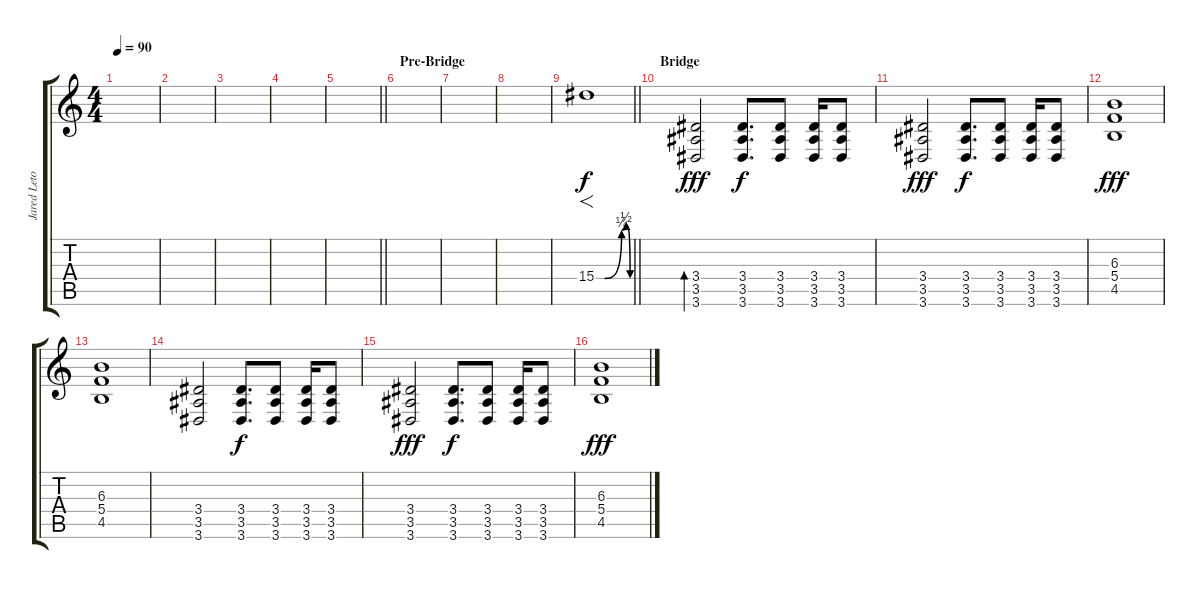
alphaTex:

\track ("Jared Leto - Guitar" "Jared Leto") {instrument overdrivenguitar}
\staff {score tabs}
\tuning (D4 A3 F3 C3 G2 C2) {hide}
\ts (4 4)
\tempo 90
\clef g2
\ks c
|
|
|
|
\barLineRight lightlight
|
\section ("" "Pre-Bridge")
|
|
|
\barLineRight lightlight
15.4{be (custom 0 0 15 0 45 1 53 2 60 0)}.1{f balance 8} |
\section ("" "Bridge")
(3.4 3.5 3.6).2{bd 240 dy fff} (3.4 3.5 3.6).8{d dy f} (3.4 3.5 3.6).8 (3.4 3.5 3.6).16 (3.4 3.5 3.6).8 |
(3.4 3.5 3.6).2{dy fff} (3.4 3.5 3.6).8{d dy f} (3.4 3.5 3.6).8 (3.4 3.5 3.6).16 (3.4 3.5 3.6).8 |
(6.3 5.4 4.5).1{dy fff} |
(6.3 5.4 4.5).1 |
(3.4 3.5 3.6).2 (3.4 3.5 3.6).8{d dy f} (3.4 3.5 3.6).8 (3.4 3.5 3.6).16 (3.4 3.5 3.6).8 |
(3.4 3.5 3.6).2{dy fff} (3.4 3.5 3.6).8{d dy f} (3.4 3.5 3.6).8 (3.4 3.5 3.6).16 (3.4 3.5 3.6).8 |
(6.3 5.4 4.5).1{dy fff}
